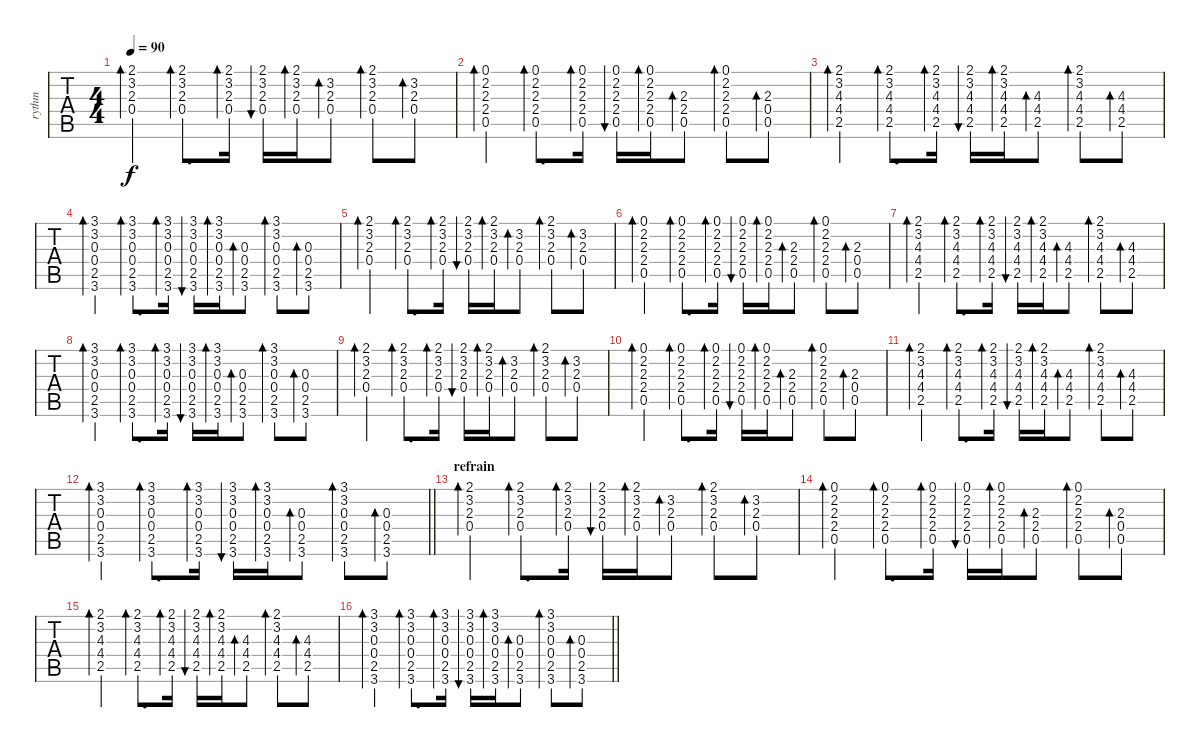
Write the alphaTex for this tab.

\track ("rythm" "rythm") {instrument acousticguitarsteel}
\staff {tabs}
\tuning (E4 B3 G3 D3 A2 E2) {hide}
\ts (4 4)
\tempo 90
\clef g2
\ks c
(2.1 3.2 2.3 0.4).4{bd 60 dy f} (2.1 3.2 2.3 0.4).8{d bd 60} (2.1 3.2 2.3 0.4).16{bd 60} (2.1 3.2 2.3 0.4).16{bu 60} (2.1 3.2 2.3 0.4).16{bd 60} (3.2 2.3 0.4).8{bd 60} (2.1 3.2 2.3 0.4).8{bd 60} (3.2 2.3 0.4).8{bd 60} |
(0.1 2.2 2.3 2.4 0.5).4{bd 60} (0.1 2.2 2.3 2.4 0.5).8{d bd 60} (0.1 2.2 2.3 2.4 0.5).16{bd 60} (0.1 2.2 2.3 2.4 0.5).16{bu 60} (0.1 2.2 2.3 2.4 0.5).16{bd 60} (2.3 2.4 0.5).8{bd 60} (0.1 2.2 2.3 2.4 0.5).8{bd 60} (2.3 0.4 0.5).8{bd 60} |
(2.1 3.2 4.3 4.4 2.5).4{bd 60} (2.1 3.2 4.3 4.4 2.5).8{d bd 60} (2.1 3.2 4.3 4.4 2.5).16{bd 60} (2.1 3.2 4.3 4.4 2.5).16{bu 60} (2.1 3.2 4.3 4.4 2.5).16{bd 60} (4.3 4.4 2.5).8{bd 60} (2.1 3.2 4.3 4.4 2.5).8{bd 60} (4.3 4.4 2.5).8{bd 60} |
(3.1 3.2 0.3 0.4 2.5 3.6).4{bd 60} (3.1 3.2 0.3 0.4 2.5 3.6).8{d bd 60} (3.1 3.2 0.3 0.4 2.5 3.6).16{bd 60} (3.1 3.2 0.3 0.4 2.5 3.6).16{bu 60} (3.1 3.2 0.3 0.4 2.5 3.6).16{bd 60} (0.3 0.4 2.5 3.6).8{bd 60} (3.1 3.2 0.3 0.4 2.5 3.6).8{bd 60} (0.3 0.4 2.5 3.6).8{bd 60} |
(2.1 3.2 2.3 0.4).4{bd 60} (2.1 3.2 2.3 0.4).8{d bd 60} (2.1 3.2 2.3 0.4).16{bd 60} (2.1 3.2 2.3 0.4).16{bu 60} (2.1 3.2 2.3 0.4).16{bd 60} (3.2 2.3 0.4).8{bd 60} (2.1 3.2 2.3 0.4).8{bd 60} (3.2 2.3 0.4).8{bd 60} |
(0.1 2.2 2.3 2.4 0.5).4{bd 60} (0.1 2.2 2.3 2.4 0.5).8{d bd 60} (0.1 2.2 2.3 2.4 0.5).16{bd 60} (0.1 2.2 2.3 2.4 0.5).16{bu 60} (0.1 2.2 2.3 2.4 0.5).16{bd 60} (2.3 2.4 0.5).8{bd 60} (0.1 2.2 2.3 2.4 0.5).8{bd 60} (2.3 0.4 0.5).8{bd 60} |
(2.1 3.2 4.3 4.4 2.5).4{bd 60} (2.1 3.2 4.3 4.4 2.5).8{d bd 60} (2.1 3.2 4.3 4.4 2.5).16{bd 60} (2.1 3.2 4.3 4.4 2.5).16{bu 60} (2.1 3.2 4.3 4.4 2.5).16{bd 60} (4.3 4.4 2.5).8{bd 60} (2.1 3.2 4.3 4.4 2.5).8{bd 60} (4.3 4.4 2.5).8{bd 60} |
(3.1 3.2 0.3 0.4 2.5 3.6).4{bd 60} (3.1 3.2 0.3 0.4 2.5 3.6).8{d bd 60} (3.1 3.2 0.3 0.4 2.5 3.6).16{bd 60} (3.1 3.2 0.3 0.4 2.5 3.6).16{bu 60} (3.1 3.2 0.3 0.4 2.5 3.6).16{bd 60} (0.3 0.4 2.5 3.6).8{bd 60} (3.1 3.2 0.3 0.4 2.5 3.6).8{bd 60} (0.3 0.4 2.5 3.6).8{bd 60} |
(2.1 3.2 2.3 0.4).4{bd 60} (2.1 3.2 2.3 0.4).8{d bd 60} (2.1 3.2 2.3 0.4).16{bd 60} (2.1 3.2 2.3 0.4).16{bu 60} (2.1 3.2 2.3 0.4).16{bd 60} (3.2 2.3 0.4).8{bd 60} (2.1 3.2 2.3 0.4).8{bd 60} (3.2 2.3 0.4).8{bd 60} |
(0.1 2.2 2.3 2.4 0.5).4{bd 60} (0.1 2.2 2.3 2.4 0.5).8{d bd 60} (0.1 2.2 2.3 2.4 0.5).16{bd 60} (0.1 2.2 2.3 2.4 0.5).16{bu 60} (0.1 2.2 2.3 2.4 0.5).16{bd 60} (2.3 2.4 0.5).8{bd 60} (0.1 2.2 2.3 2.4 0.5).8{bd 60} (2.3 0.4 0.5).8{bd 60} |
(2.1 3.2 4.3 4.4 2.5).4{bd 60} (2.1 3.2 4.3 4.4 2.5).8{d bd 60} (2.1 3.2 4.3 4.4 2.5).16{bd 60} (2.1 3.2 4.3 4.4 2.5).16{bu 60} (2.1 3.2 4.3 4.4 2.5).16{bd 60} (4.3 4.4 2.5).8{bd 60} (2.1 3.2 4.3 4.4 2.5).8{bd 60} (4.3 4.4 2.5).8{bd 60} |
\barLineRight lightlight
(3.1 3.2 0.3 0.4 2.5 3.6).4{bd 60} (3.1 3.2 0.3 0.4 2.5 3.6).8{d bd 60} (3.1 3.2 0.3 0.4 2.5 3.6).16{bd 60} (3.1 3.2 0.3 0.4 2.5 3.6).16{bu 60} (3.1 3.2 0.3 0.4 2.5 3.6).16{bd 60} (0.3 0.4 2.5 3.6).8{bd 60} (3.1 3.2 0.3 0.4 2.5 3.6).8{bd 60} (0.3 0.4 2.5 3.6).8{bd 60} |
\section ("" "refrain")
(2.1 3.2 2.3 0.4).4{bd 60} (2.1 3.2 2.3 0.4).8{d bd 60} (2.1 3.2 2.3 0.4).16{bd 60} (2.1 3.2 2.3 0.4).16{bu 60} (2.1 3.2 2.3 0.4).16{bd 60} (3.2 2.3 0.4).8{bd 60} (2.1 3.2 2.3 0.4).8{bd 60} (3.2 2.3 0.4).8{bd 60} |
(0.1 2.2 2.3 2.4 0.5).4{bd 60} (0.1 2.2 2.3 2.4 0.5).8{d bd 60} (0.1 2.2 2.3 2.4 0.5).16{bd 60} (0.1 2.2 2.3 2.4 0.5).16{bu 60} (0.1 2.2 2.3 2.4 0.5).16{bd 60} (2.3 2.4 0.5).8{bd 60} (0.1 2.2 2.3 2.4 0.5).8{bd 60} (2.3 0.4 0.5).8{bd 60} |
(2.1 3.2 4.3 4.4 2.5).4{bd 60} (2.1 3.2 4.3 4.4 2.5).8{d bd 60} (2.1 3.2 4.3 4.4 2.5).16{bd 60} (2.1 3.2 4.3 4.4 2.5).16{bu 60} (2.1 3.2 4.3 4.4 2.5).16{bd 60} (4.3 4.4 2.5).8{bd 60} (2.1 3.2 4.3 4.4 2.5).8{bd 60} (4.3 4.4 2.5).8{bd 60} |
\barLineRight lightlight
(3.1 3.2 0.3 0.4 2.5 3.6).4{bd 60} (3.1 3.2 0.3 0.4 2.5 3.6).8{d bd 60} (3.1 3.2 0.3 0.4 2.5 3.6).16{bd 60} (3.1 3.2 0.3 0.4 2.5 3.6).16{bu 60} (3.1 3.2 0.3 0.4 2.5 3.6).16{bd 60} (0.3 0.4 2.5 3.6).8{bd 60} (3.1 3.2 0.3 0.4 2.5 3.6).8{bd 60} (0.3 0.4 2.5 3.6).8{bd 60}
